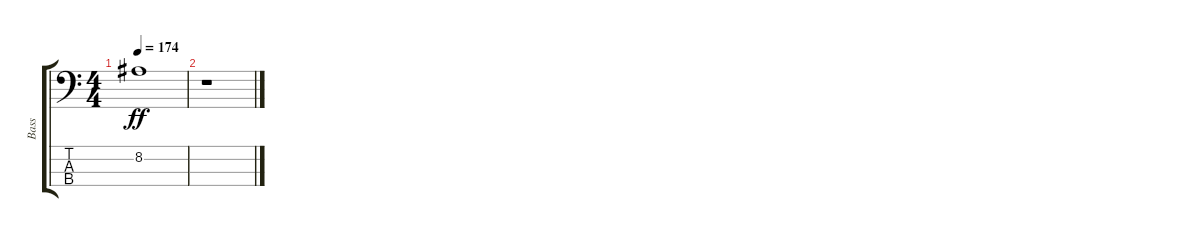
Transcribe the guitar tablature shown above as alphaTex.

\track ("Bass" "Bass") {instrument fretlessbass}
\staff {score tabs}
\tuning (G2 D2 A1 E1) {hide}
\ts (4 4)
\tempo 174
\clef f4
\ks c
8.2{t}.1{dy ff} |
r.1
